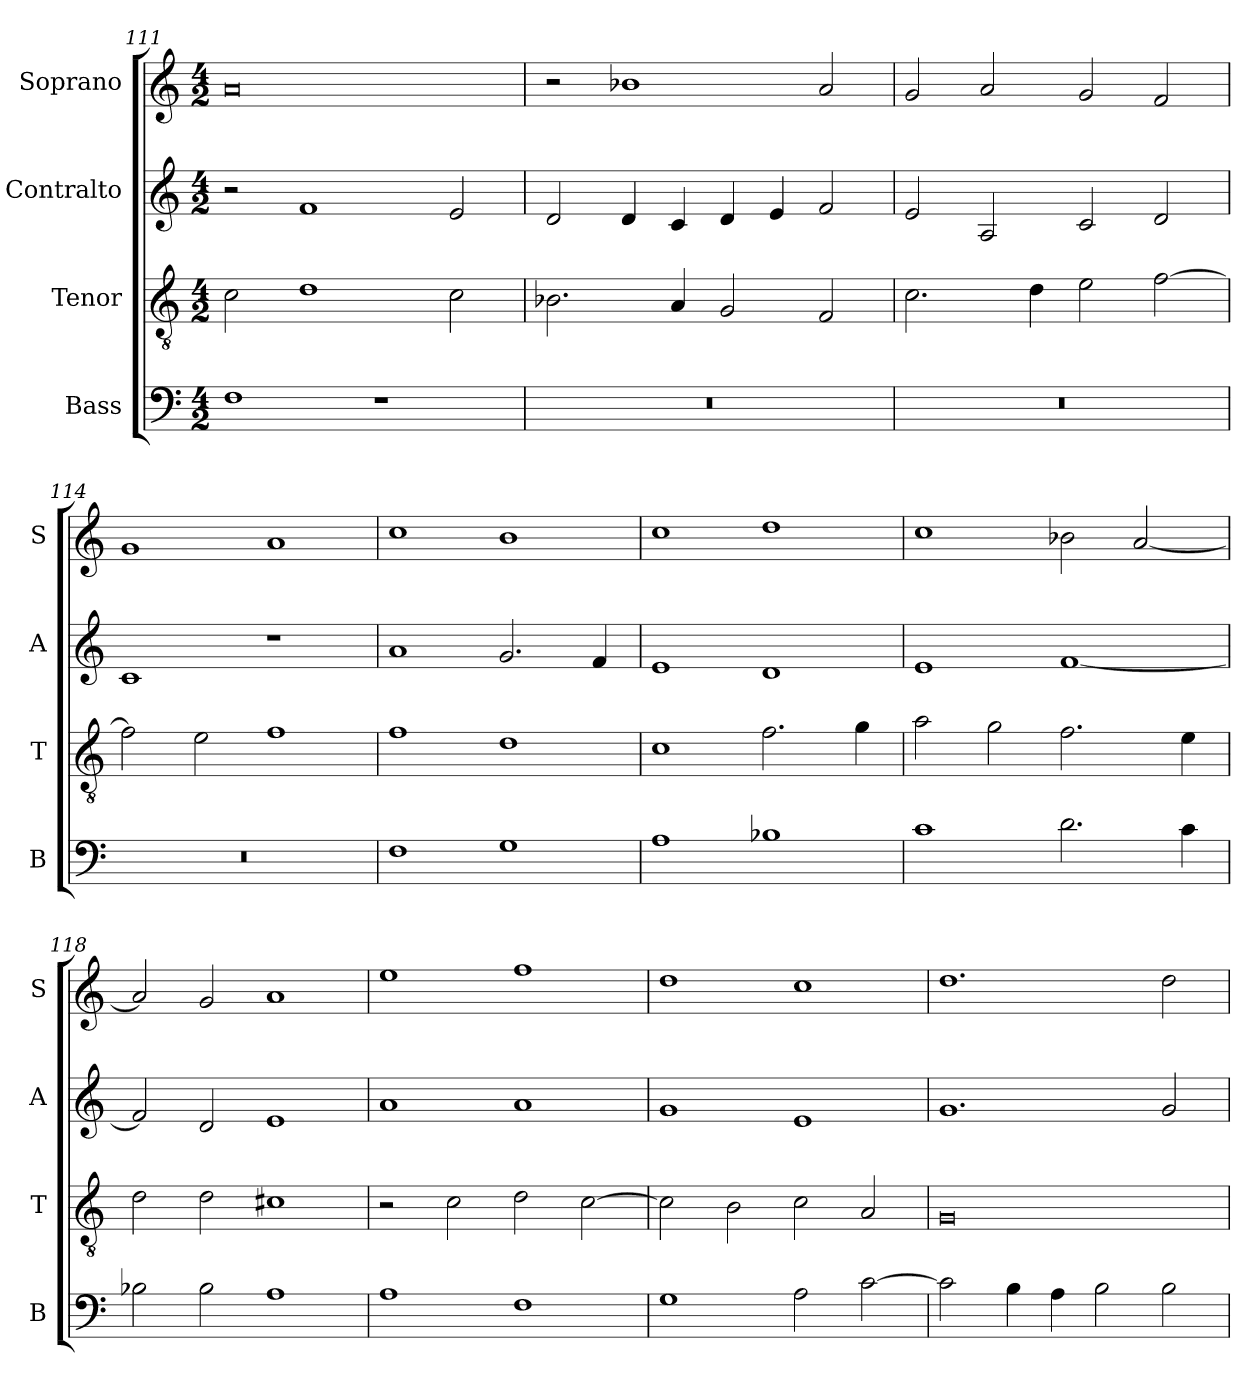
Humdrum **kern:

**kern	**kern	**kern	**kern
*part4	*part3	*part2	*part1
*staff4	*staff3	*staff2	*staff1
*I"Bass	*I"Tenor	*I"Contralto	*I"Soprano
*I'B	*I'T	*I'A	*I'S
*clefF4	*clefGv2	*clefG2	*clefG2
*k[]	*k[]	*k[]	*k[]
*M4/2	*M4/2	*M4/2	*M4/2
=111	=111	=111	=111
1F	2c	2r	0a
.	1d	1f	.
1r	.	.	.
.	2c	2e	.
=112	=112	=112	=112
0r	2.B-X	2d	2r
.	.	4d	1b-X
.	4A	4c	.
.	2G	4d	.
.	.	4e	.
.	2F	2f	2a
=113	=113	=113	=113
0r	2.c	2e	2g
.	.	2A	2a
.	4d	.	.
.	2e	2c	2g
.	[2f	2d	2f
=114	=114	=114	=114
0r	2f]	1c	1g
.	2e	.	.
.	1f	1r	1a
=115	=115	=115	=115
1F	1f	1a	1cc
1G	1d	2.g	1b
.	.	4f	.
=116	=116	=116	=116
1A	1c	1e	1cc
1B-X	2.f	1d	1dd
.	4g	.	.
=117	=117	=117	=117
1c	2a	1e	1cc
.	2g	.	.
2.d	2.f	[1f	2b-X
.	.	.	[2a
4c	4e	.	.
=118	=118	=118	=118
2B-X	2d	2f]	2a]
2B-	2d	2d	2g
1A	1c#X	1e	1a
=119	=119	=119	=119
1A	2r	1a	1ee
.	2c	.	.
1F	2d	1a	1ff
.	[2c	.	.
=120	=120	=120	=120
1G	2c]	1g	1dd
.	2B	.	.
2A	2c	1e	1cc
[2c	2A	.	.
=121	=121	=121	=121
2c]	0G	1.g	1.dd
4B	.	.	.
4A	.	.	.
2B	.	.	.
2B	.	2g	2dd
=	=	=	=
*-	*-	*-	*-
